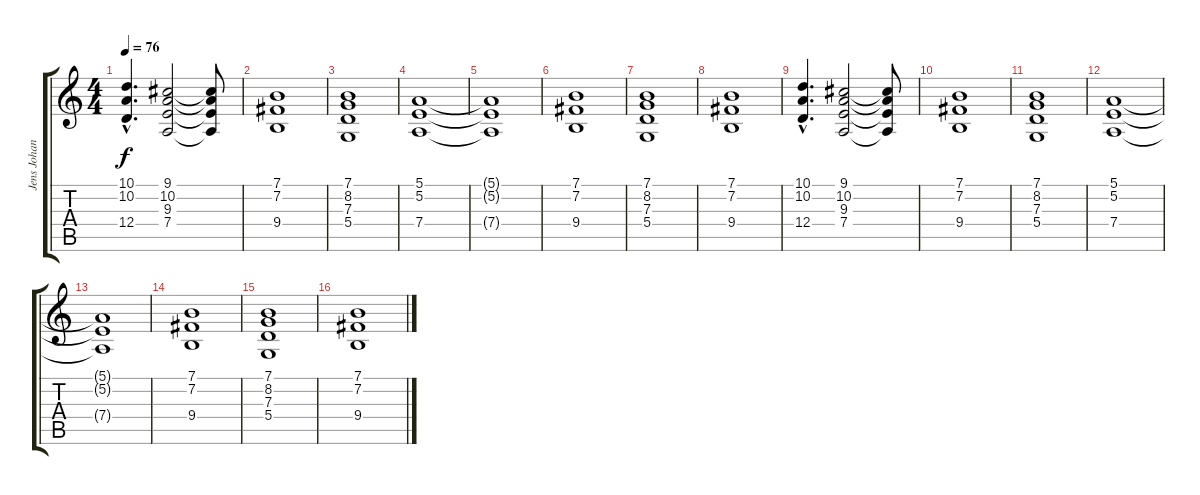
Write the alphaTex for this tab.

\track ("Jens Johansson" "Jens Johan") {instrument stringensemble2}
\staff {score tabs}
\tuning (E4 B3 G3 D3 A2 E2) {hide}
\ts (4 4)
\tempo 76
\clef g2
\ks c
(10.1{hac} 10.2{hac} 12.4{hac}).4{d dy f} (9.1 10.2 9.3 7.4).2 (9.1{t} 10.2{t} 9.3{t} 7.4{t}).8 |
(7.1 7.2 9.4).1 |
(7.1 8.2 7.3 5.4).1 |
(5.1 5.2 7.4).1 |
(5.1{t} 5.2{t} 7.4{t}).1 |
(7.1 7.2 9.4).1 |
(7.1 8.2 7.3 5.4).1 |
(7.1 7.2 9.4).1 |
(10.1{hac} 10.2{hac} 12.4{hac}).4{d} (9.1 10.2 9.3 7.4).2 (9.1{t} 10.2{t} 9.3{t} 7.4{t}).8 |
(7.1 7.2 9.4).1 |
(7.1 8.2 7.3 5.4).1 |
(5.1 5.2 7.4).1 |
(5.1{t} 5.2{t} 7.4{t}).1 |
(7.1 7.2 9.4).1 |
(7.1 8.2 7.3 5.4).1 |
(7.1 7.2 9.4).1{volume 8}
